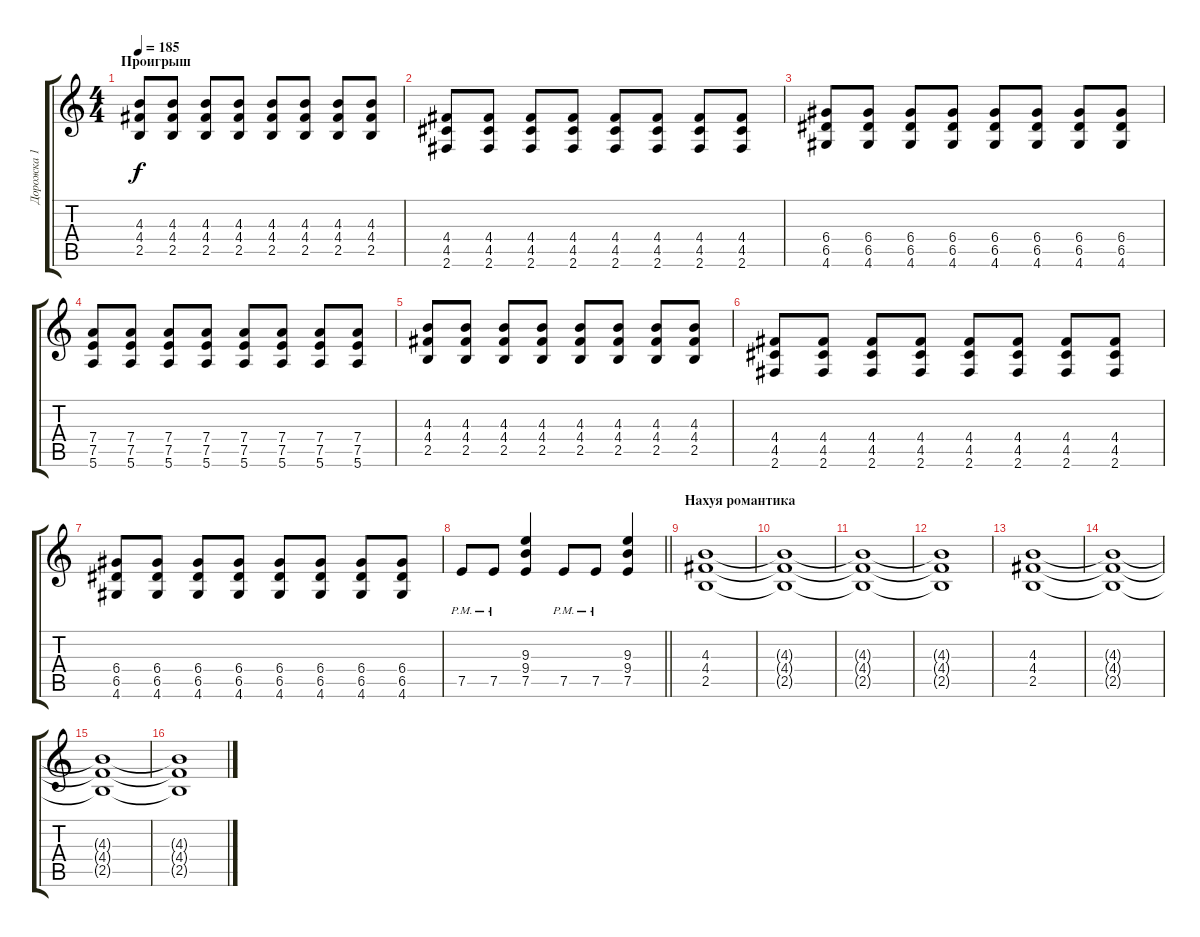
\track ("Дорожка 1" "Дорожка 1") {instrument distortionguitar}
\staff {score tabs}
\tuning (E4 B3 G3 D3 A2 E2) {hide}
\ts (4 4)
\section ("" "Проигрыш")
\tempo 185
\clef g2
\ks c
(4.3 4.4 2.5).8{dy f instrument distortionguitar} (4.3 4.4 2.5).8 (4.3 4.4 2.5).8 (4.3 4.4 2.5).8 (4.3 4.4 2.5).8 (4.3 4.4 2.5).8 (4.3 4.4 2.5).8 (4.3 4.4 2.5).8 |
(4.4 4.5 2.6).8 (4.4 4.5 2.6).8 (4.4 4.5 2.6).8 (4.4 4.5 2.6).8 (4.4 4.5 2.6).8 (4.4 4.5 2.6).8 (4.4 4.5 2.6).8 (4.4 4.5 2.6).8 |
(6.4 6.5 4.6).8 (6.4 6.5 4.6).8 (6.4 6.5 4.6).8 (6.4 6.5 4.6).8 (6.4 6.5 4.6).8 (6.4 6.5 4.6).8 (6.4 6.5 4.6).8 (6.4 6.5 4.6).8 |
(7.4 7.5 5.6).8 (7.4 7.5 5.6).8 (7.4 7.5 5.6).8 (7.4 7.5 5.6).8 (7.4 7.5 5.6).8 (7.4 7.5 5.6).8 (7.4 7.5 5.6).8 (7.4 7.5 5.6).8 |
(4.3 4.4 2.5).8 (4.3 4.4 2.5).8 (4.3 4.4 2.5).8 (4.3 4.4 2.5).8 (4.3 4.4 2.5).8 (4.3 4.4 2.5).8 (4.3 4.4 2.5).8 (4.3 4.4 2.5).8 |
(4.4 4.5 2.6).8 (4.4 4.5 2.6).8 (4.4 4.5 2.6).8 (4.4 4.5 2.6).8 (4.4 4.5 2.6).8 (4.4 4.5 2.6).8 (4.4 4.5 2.6).8 (4.4 4.5 2.6).8 |
(6.4 6.5 4.6).8 (6.4 6.5 4.6).8 (6.4 6.5 4.6).8 (6.4 6.5 4.6).8 (6.4 6.5 4.6).8 (6.4 6.5 4.6).8 (6.4 6.5 4.6).8 (6.4 6.5 4.6).8 |
\barLineRight lightlight
7.5{pm}.8 7.5{pm}.8 (9.3 9.4 7.5).4 7.5{pm}.8 7.5{pm}.8 (9.3 9.4 7.5).4 |
\section ("" "Нахуя романтика")
(4.3 4.4 2.5).1 |
(4.3{t} 4.4{t} 2.5{t}).1 |
(4.3{t} 4.4{t} 2.5{t}).1 |
(4.3{t} 4.4{t} 2.5{t}).1 |
(4.3 4.4 2.5).1 |
(4.3{t} 4.4{t} 2.5{t}).1 |
(4.3{t} 4.4{t} 2.5{t}).1 |
(4.3{t} 4.4{t} 2.5{t}).1
